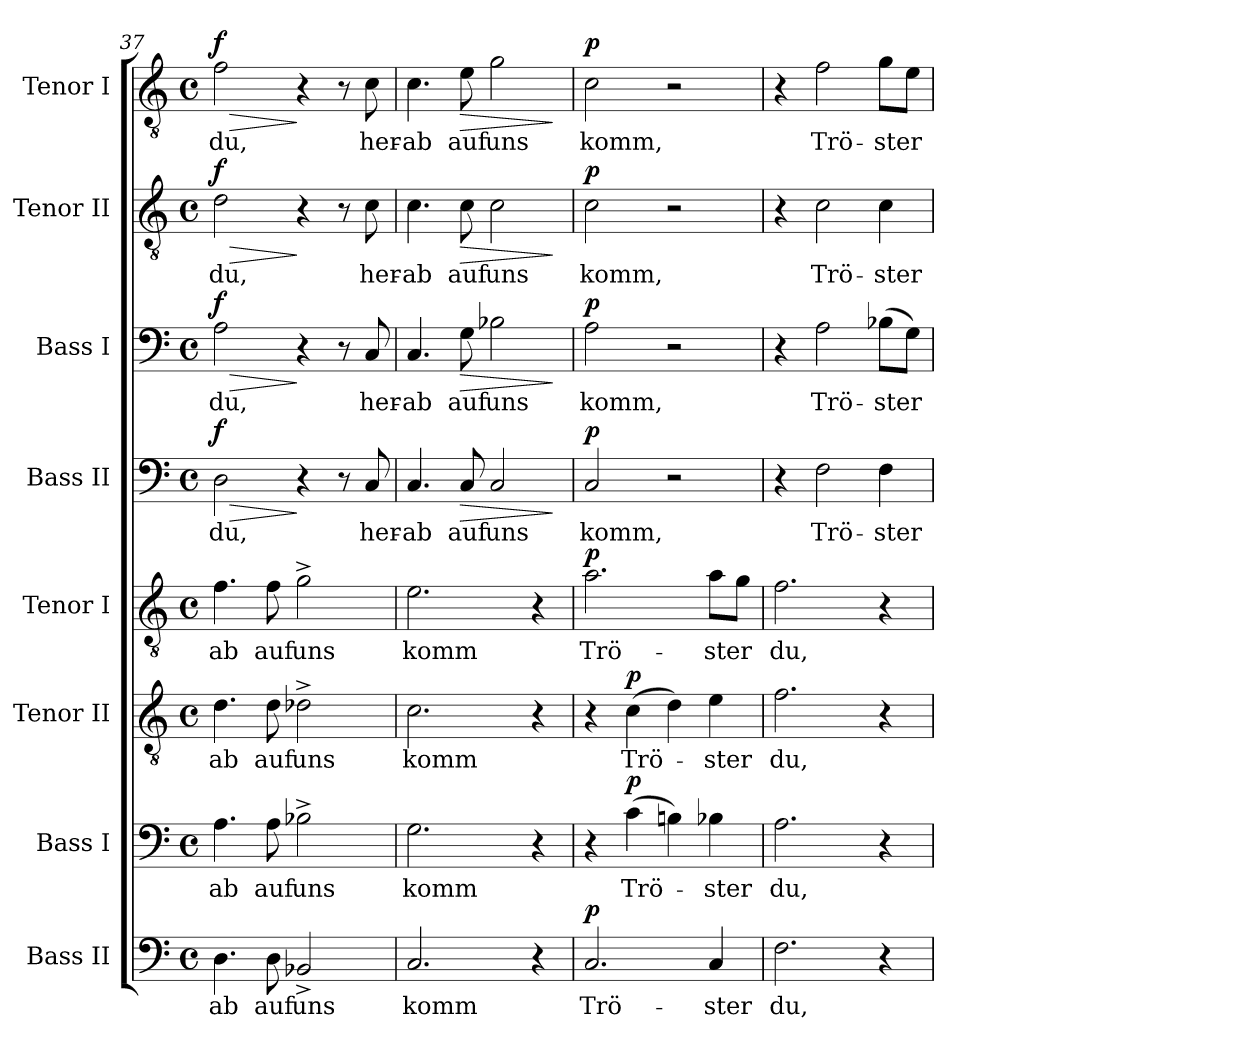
**kern	**text	**dynam	**kern	**text	**dynam	**kern	**text	**dynam	**kern	**text	**dynam	**kern	**text	**dynam	**kern	**text	**dynam	**kern	**text	**dynam	**kern	**text	**dynam
*part8	*part8	*part8	*part7	*part7	*part7	*part6	*part6	*part6	*part5	*part5	*part5	*part4	*part4	*part4	*part3	*part3	*part3	*part2	*part2	*part2	*part1	*part1	*part1
*staff8	*staff8	*staff8	*staff7	*staff7	*staff7	*staff6	*staff6	*staff6	*staff5	*staff5	*staff5	*staff4	*staff4	*staff4	*staff3	*staff3	*staff3	*staff2	*staff2	*staff2	*staff1	*staff1	*staff1
*I"Bass II	*	*	*I"Bass I	*	*	*I"Tenor II	*	*	*I"Tenor I	*	*	*I"Bass II	*	*	*I"Bass I	*	*	*I"Tenor II	*	*	*I"Tenor I	*	*
*I'B.	*	*	*I'B.	*	*	*I'T.	*	*	*I'T.	*	*	*I'B.	*	*	*I'B.	*	*	*I'T.	*	*	*I'T.	*	*
*clefF4	*	*	*clefF4	*	*	*clefGv2	*	*	*clefGv2	*	*	*clefF4	*	*	*clefF4	*	*	*clefGv2	*	*	*clefGv2	*	*
*	*	*	*	*	*	*ITrd7c12	*	*	*ITrd7c12	*	*	*	*	*	*	*	*	*ITrd7c12	*	*	*ITrd7c12	*	*
*k[]	*	*	*k[]	*	*	*k[]	*	*	*k[]	*	*	*k[]	*	*	*k[]	*	*	*k[]	*	*	*k[]	*	*
*C:	*	*	*C:	*	*	*C:	*	*	*C:	*	*	*C:	*	*	*C:	*	*	*C:	*	*	*C:	*	*
*M4/4	*	*	*M4/4	*	*	*M4/4	*	*	*M4/4	*	*	*M4/4	*	*	*M4/4	*	*	*M4/4	*	*	*M4/4	*	*
*met(c)	*	*	*met(c)	*	*	*met(c)	*	*	*met(c)	*	*	*met(c)	*	*	*met(c)	*	*	*met(c)	*	*	*met(c)	*	*
=37	=37	=37	=37	=37	=37	=37	=37	=37	=37	=37	=37	=37	=37	=37	=37	=37	=37	=37	=37	=37	=37	=37	=37
!	!LO:LY:b:color=#000000	!	!	!	!	!	!	!	!	!	!	!	!	!	!	!	!	!	!	!	!	!	!
!	!	!	!	!LO:LY:b:color=#000000	!	!	!	!	!	!	!	!	!	!	!	!	!	!	!	!	!	!	!
!	!	!	!	!	!	!	!LO:LY:b:color=#000000	!	!	!	!	!	!	!	!	!	!	!	!	!	!	!	!
!	!	!	!	!	!	!	!	!	!	!LO:LY:b:color=#000000	!	!	!	!	!	!	!	!	!	!	!	!	!
!	!	!	!	!	!	!	!	!	!	!	!	!	!LO:LY:b:color=#000000	!LO:HP:b	!	!	!	!	!	!	!	!	!
!	!	!	!	!	!	!	!	!	!	!	!	!	!	!	!	!LO:LY:b:color=#000000	!LO:HP:b	!	!	!	!	!	!
!	!	!	!	!	!	!	!	!	!	!	!	!	!	!	!	!	!	!	!LO:LY:b:color=#000000	!LO:HP:b	!	!	!
!	!	!	!	!	!	!	!	!	!	!	!	!	!	!	!	!	!	!	!	!	!	!LO:LY:b:color=#000000	!LO:HP:b
4.Di\	-ab	.	4.Ai\	-ab	.	4.Di\	-ab	.	4.Fi\	-ab	.	2Di\	du,	> f	2Ai\	du,	> f	2Di\	du,	> f	2Fi\	du,	> f
!	!LO:LY:b:color=#000000	!	!	!	!	!	!	!	!	!	!	!	!	!	!	!	!	!	!	!	!	!	!
!	!	!	!	!LO:LY:b:color=#000000	!	!	!	!	!	!	!	!	!	!	!	!	!	!	!	!	!	!	!
!	!	!	!	!	!	!	!LO:LY:b:color=#000000	!	!	!	!	!	!	!	!	!	!	!	!	!	!	!	!
!	!	!	!	!	!	!	!	!	!	!LO:LY:b:color=#000000	!	!	!	!	!	!	!	!	!	!	!	!	!
8Di\	auf	.	8Ai\	auf	.	8Di\	auf	.	8Fi\	auf	.	.	.	.	.	.	.	.	.	.	.	.	.
!	!LO:LY:b:color=#000000	!	!	!	!	!	!	!	!	!	!	!	!	!	!	!	!	!	!	!	!	!	!
!	!	!	!	!LO:LY:b:color=#000000	!	!	!	!	!	!	!	!	!	!	!	!	!	!	!	!	!	!	!
!	!	!	!	!	!	!	!LO:LY:b:color=#000000	!	!	!	!	!	!	!	!	!	!	!	!	!	!	!	!
!	!	!	!	!	!	!	!	!	!	!LO:LY:b:color=#000000	!	!	!	!	!	!	!	!	!	!	!	!	!
2BB-X^i/	uns	.	2B-X^i\	uns	.	2D-X^i\	uns	.	2G^i\	uns	.	4r	.	]	4r	.	]	4r	.	]	4r	.	]
.	.	.	.	.	.	.	.	.	.	.	.	8r	.	.	8r	.	.	8r	.	.	8r	.	.
!	!	!	!	!	!	!	!	!	!	!	!	!	!LO:LY:b:color=#000000	!	!	!	!	!	!	!	!	!	!
!	!	!	!	!	!	!	!	!	!	!	!	!	!	!	!	!LO:LY:b:color=#000000	!	!	!	!	!	!	!
!	!	!	!	!	!	!	!	!	!	!	!	!	!	!	!	!	!	!	!LO:LY:b:color=#000000	!	!	!	!
!	!	!	!	!	!	!	!	!	!	!	!	!	!	!	!	!	!	!	!	!	!	!LO:LY:b:color=#000000	!
.	.	.	.	.	.	.	.	.	.	.	.	8Ci/	her-	.	8Ci/	her-	.	8Ci\	her-	.	8Ci\	her-	.
=38	=38	=38	=38	=38	=38	=38	=38	=38	=38	=38	=38	=38	=38	=38	=38	=38	=38	=38	=38	=38	=38	=38	=38
!	!LO:LY:b:color=#000000	!	!	!	!	!	!	!	!	!	!	!	!	!	!	!	!	!	!	!	!	!	!
!	!	!	!	!LO:LY:b:color=#000000	!	!	!	!	!	!	!	!	!	!	!	!	!	!	!	!	!	!	!
!	!	!	!	!	!	!	!LO:LY:b:color=#000000	!	!	!	!	!	!	!	!	!	!	!	!	!	!	!	!
!	!	!	!	!	!	!	!	!	!	!LO:LY:b:color=#000000	!	!	!	!	!	!	!	!	!	!	!	!	!
!	!	!	!	!	!	!	!	!	!	!	!	!	!LO:LY:b:color=#000000	!	!	!	!	!	!	!	!	!	!
!	!	!	!	!	!	!	!	!	!	!	!	!	!	!	!	!LO:LY:b:color=#000000	!	!	!	!	!	!	!
!	!	!	!	!	!	!	!	!	!	!	!	!	!	!	!	!	!	!	!LO:LY:b:color=#000000	!	!	!	!
!	!	!	!	!	!	!	!	!	!	!	!	!	!	!	!	!	!	!	!	!	!	!LO:LY:b:color=#000000	!
2.Ci/	komm	.	2.Gi\	komm	.	2.Ci\	komm	.	2.Ei\	komm	.	4.Ci/	-ab	.	4.Ci/	-ab	.	4.Ci\	-ab	.	4.Ci\	-ab	.
!	!	!	!	!	!	!	!	!	!	!	!	!	!LO:LY:b:color=#000000	!LO:HP:b	!	!	!	!	!	!	!	!	!
!	!	!	!	!	!	!	!	!	!	!	!	!	!	!	!	!LO:LY:b:color=#000000	!LO:HP:b	!	!	!	!	!	!
!	!	!	!	!	!	!	!	!	!	!	!	!	!	!	!	!	!	!	!LO:LY:b:color=#000000	!LO:HP:b	!	!	!
!	!	!	!	!	!	!	!	!	!	!	!	!	!	!	!	!	!	!	!	!	!	!LO:LY:b:color=#000000	!LO:HP:b
.	.	.	.	.	.	.	.	.	.	.	.	8Ci/	auf	>	8Gi\	auf	>	8Ci\	auf	>	8Ei\	auf	>
!	!	!	!	!	!	!	!	!	!	!	!	!	!LO:LY:b:color=#000000	!	!	!	!	!	!	!	!	!	!
!	!	!	!	!	!	!	!	!	!	!	!	!	!	!	!	!LO:LY:b:color=#000000	!	!	!	!	!	!	!
!	!	!	!	!	!	!	!	!	!	!	!	!	!	!	!	!	!	!	!LO:LY:b:color=#000000	!	!	!	!
!	!	!	!	!	!	!	!	!	!	!	!	!	!	!	!	!	!	!	!	!	!	!LO:LY:b:color=#000000	!
.	.	.	.	.	.	.	.	.	.	.	.	2Ci/	uns	.	2B-Xi\	uns	.	2Ci\	uns	.	2Gi\	uns	.
4r	.	.	4r	.	.	4r	.	.	4r	.	.	.	.	.	.	.	.	.	.	.	.	.	.
.	.	.	.	.	.	.	.	.	.	.	.	.	.	]	.	.	]	.	.	]	.	.	]
=39	=39	=39	=39	=39	=39	=39	=39	=39	=39	=39	=39	=39	=39	=39	=39	=39	=39	=39	=39	=39	=39	=39	=39
!	!LO:LY:b:color=#000000	!	!	!	!	!	!	!	!	!	!	!	!	!	!	!	!	!	!	!	!	!	!
!	!	!	!	!	!	!	!	!	!	!LO:LY:b:color=#000000	!	!	!	!	!	!	!	!	!	!	!	!	!
!	!	!	!	!	!	!	!	!	!	!	!	!	!LO:LY:b:color=#000000	!	!	!	!	!	!	!	!	!	!
!	!	!	!	!	!	!	!	!	!	!	!	!	!	!	!	!LO:LY:b:color=#000000	!	!	!	!	!	!	!
!	!	!	!	!	!	!	!	!	!	!	!	!	!	!	!	!	!	!	!LO:LY:b:color=#000000	!	!	!	!
!	!	!	!	!	!	!	!	!	!	!	!	!	!	!	!	!	!	!	!	!	!	!LO:LY:b:color=#000000	!
2.Ci/	Trö-	p	4r	.	.	4r	.	.	2.Ai\	Trö-	p	2Ci/	komm,	p	2Ai\	komm,	p	2Ci\	komm,	p	2Ci\	komm,	p
!	!	!	!	!LO:LY:b:color=#000000	!	!	!	!	!	!	!	!	!	!	!	!	!	!	!	!	!	!	!
!	!	!	!	!	!	!	!LO:LY:b:color=#000000	!	!	!	!	!	!	!	!	!	!	!	!	!	!	!	!
.	.	.	(4ci\	Trö-	p	(4Ci\	Trö-	p	.	.	.	.	.	.	.	.	.	.	.	.	.	.	.
.	.	.	4Bni\)	.	.	4Di\)	.	.	.	.	.	2r	.	.	2r	.	.	2r	.	.	2r	.	.
!	!LO:LY:b:color=#000000	!	!	!	!	!	!	!	!	!	!	!	!	!	!	!	!	!	!	!	!	!	!
!	!	!	!	!LO:LY:b:color=#000000	!	!	!	!	!	!	!	!	!	!	!	!	!	!	!	!	!	!	!
!	!	!	!	!	!	!	!LO:LY:b:color=#000000	!	!	!	!	!	!	!	!	!	!	!	!	!	!	!	!
!	!	!	!	!	!	!	!	!	!	!LO:LY:b:color=#000000	!	!	!	!	!	!	!	!	!	!	!	!	!
4Ci/	-ster	.	4B-Xi\	-ster	.	4Ei\	-ster	.	8Ai\L	-ster	.	.	.	.	.	.	.	.	.	.	.	.	.
.	.	.	.	.	.	.	.	.	8Gi\J	.	.	.	.	.	.	.	.	.	.	.	.	.	.
=40	=40	=40	=40	=40	=40	=40	=40	=40	=40	=40	=40	=40	=40	=40	=40	=40	=40	=40	=40	=40	=40	=40	=40
!	!LO:LY:b:color=#000000	!	!	!	!	!	!	!	!	!	!	!	!	!	!	!	!	!	!	!	!	!	!
!	!	!	!	!LO:LY:b:color=#000000	!	!	!	!	!	!	!	!	!	!	!	!	!	!	!	!	!	!	!
!	!	!	!	!	!	!	!LO:LY:b:color=#000000	!	!	!	!	!	!	!	!	!	!	!	!	!	!	!	!
!	!	!	!	!	!	!	!	!	!	!LO:LY:b:color=#000000	!	!	!	!	!	!	!	!	!	!	!	!	!
2.Fi\	du,	.	2.Ai\	du,	.	2.Fi\	du,	.	2.Fi\	du,	.	4r	.	.	4r	.	.	4r	.	.	4r	.	.
!	!	!	!	!	!	!	!	!	!	!	!	!	!LO:LY:b:color=#000000	!	!	!	!	!	!	!	!	!	!
!	!	!	!	!	!	!	!	!	!	!	!	!	!	!	!	!LO:LY:b:color=#000000	!	!	!	!	!	!	!
!	!	!	!	!	!	!	!	!	!	!	!	!	!	!	!	!	!	!	!LO:LY:b:color=#000000	!	!	!	!
!	!	!	!	!	!	!	!	!	!	!	!	!	!	!	!	!	!	!	!	!	!	!LO:LY:b:color=#000000	!
.	.	.	.	.	.	.	.	.	.	.	.	2Fi\	Trö-	.	2Ai\	Trö-	.	2Ci\	Trö-	.	2Fi\	Trö-	.
!	!	!	!	!	!	!	!	!	!	!	!	!	!LO:LY:b:color=#000000	!	!	!	!	!	!	!	!	!	!
!	!	!	!	!	!	!	!	!	!	!	!	!	!	!	!	!LO:LY:b:color=#000000	!	!	!	!	!	!	!
!	!	!	!	!	!	!	!	!	!	!	!	!	!	!	!	!	!	!	!LO:LY:b:color=#000000	!	!	!	!
!	!	!	!	!	!	!	!	!	!	!	!	!	!	!	!	!	!	!	!	!	!	!LO:LY:b:color=#000000	!
4r	.	.	4r	.	.	4r	.	.	4r	.	.	4Fi\	-ster	.	(8B-Xi\L	-ster	.	4Ci\	-ster	.	8Gi\L	-ster	.
.	.	.	.	.	.	.	.	.	.	.	.	.	.	.	8Gi\J)	.	.	.	.	.	8Ei\J	.	.
=	=	=	=	=	=	=	=	=	=	=	=	=	=	=	=	=	=	=	=	=	=	=	=
*-	*-	*-	*-	*-	*-	*-	*-	*-	*-	*-	*-	*-	*-	*-	*-	*-	*-	*-	*-	*-	*-	*-	*-
